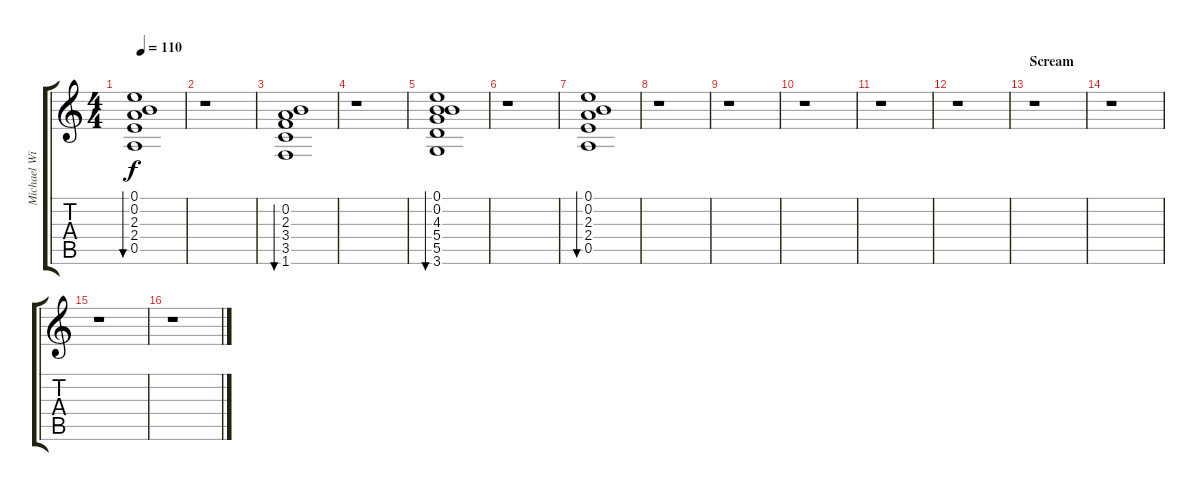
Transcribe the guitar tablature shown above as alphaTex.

\track ("Michael Wilton" "Michael Wi") {instrument distortionguitar}
\staff {score tabs}
\tuning (E4 B3 G3 D3 A2 E2) {hide}
\ts (4 4)
\tempo 110
\clef g2
\ks c
(0.1 0.2 2.3 2.4 0.5).1{bu 240 dy f instrument acousticguitarsteel} |
r.1 |
(0.2 2.3 3.4 3.5 1.6).1{bu 240 instrument acousticguitarsteel} |
r.1 |
(0.1 0.2 4.3 5.4 5.5 3.6).1{bu 240 instrument acousticguitarsteel} |
r.1 |
(0.1 0.2 2.3 2.4 0.5).1{bu 240 instrument acousticguitarsteel} |
r.1 |
r.1 |
r.1 |
r.1 |
r.1 |
\section ("" "Scream")
r.1 |
r.1 |
r.1 |
r.1
